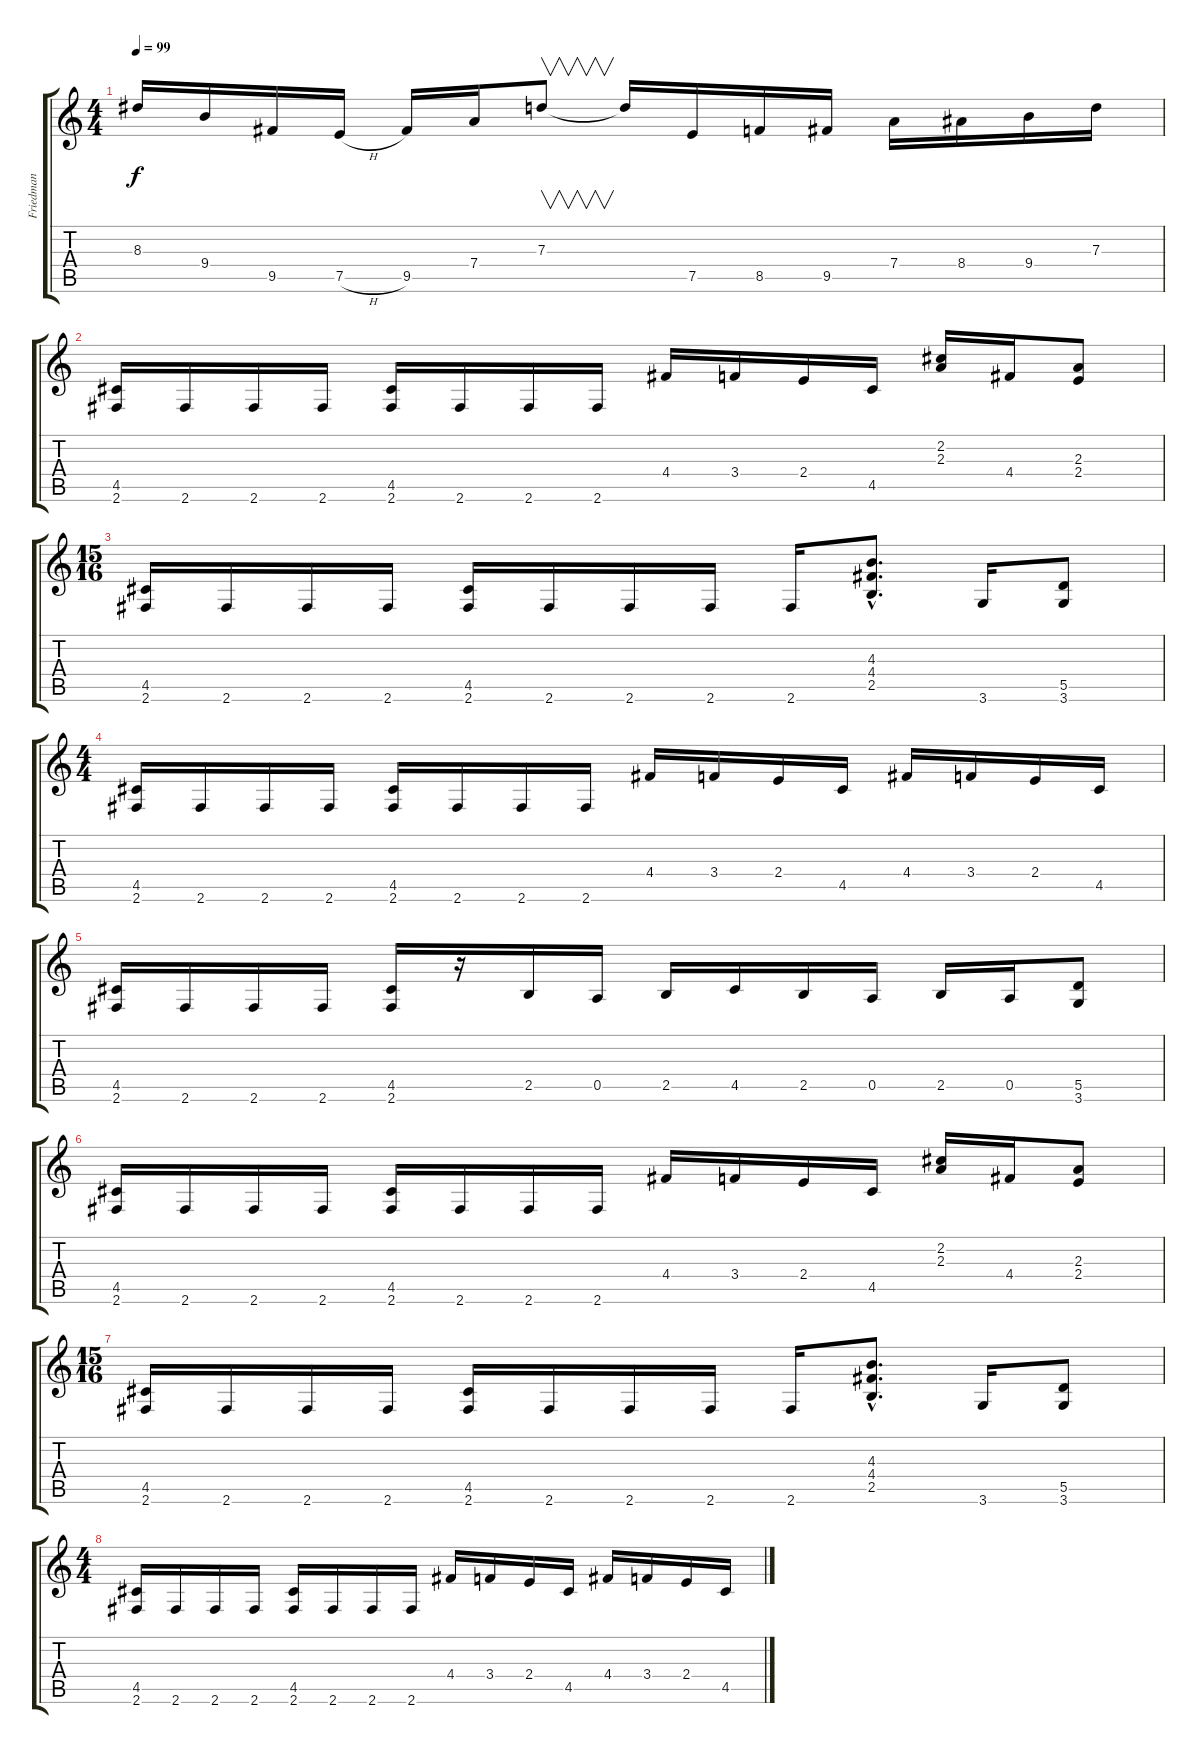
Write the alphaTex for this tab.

\track ("Friedman" "Friedman") {instrument distortionguitar}
\staff {score tabs}
\tuning (E4 B3 G3 D3 A2 E2) {hide}
\ts (4 4)
\tempo 99
\clef g2
\ks c
8.3.16{dy f} 9.4.16 9.5.16 7.5{h}.16 9.5.16 7.4.16 7.3.8{v} 7.3{t}.16 7.5.16 8.5.16 9.5.16 7.4.16 8.4.16 9.4.16 7.3.16 |
(4.5 2.6).16 2.6.16 2.6.16 2.6.16 (4.5 2.6).16 2.6.16 2.6.16 2.6.16 4.4.16 3.4.16 2.4.16 4.5.16 (2.2 2.3).16 4.4.16 (2.3 2.4).8 |
\ts (15 16)
(4.5 2.6).16 2.6.16 2.6.16 2.6.16 (4.5 2.6).16 2.6.16 2.6.16 2.6.16 2.6.16 (4.3{hac} 4.4{hac} 2.5{hac}).8{d} 3.6.16 (5.5 3.6).8 |
\ts (4 4)
(4.5 2.6).16 2.6.16 2.6.16 2.6.16 (4.5 2.6).16 2.6.16 2.6.16 2.6.16 4.4.16 3.4.16 2.4.16 4.5.16 4.4.16 3.4.16 2.4.16 4.5.16 |
(4.5 2.6).16 2.6.16 2.6.16 2.6.16 (4.5 2.6).16 r.16 2.5.16 0.5.16 2.5.16 4.5.16 2.5.16 0.5.16 2.5.16 0.5.16 (5.5 3.6).8 |
(4.5 2.6).16 2.6.16 2.6.16 2.6.16 (4.5 2.6).16 2.6.16 2.6.16 2.6.16 4.4.16 3.4.16 2.4.16 4.5.16 (2.2 2.3).16 4.4.16 (2.3 2.4).8 |
\ts (15 16)
(4.5 2.6).16 2.6.16 2.6.16 2.6.16 (4.5 2.6).16 2.6.16 2.6.16 2.6.16 2.6.16 (4.3{hac} 4.4{hac} 2.5{hac}).8{d} 3.6.16 (5.5 3.6).8 |
\ts (4 4)
(4.5 2.6).16 2.6.16 2.6.16 2.6.16 (4.5 2.6).16 2.6.16 2.6.16 2.6.16 4.4.16 3.4.16 2.4.16 4.5.16 4.4.16 3.4.16 2.4.16 4.5.16
